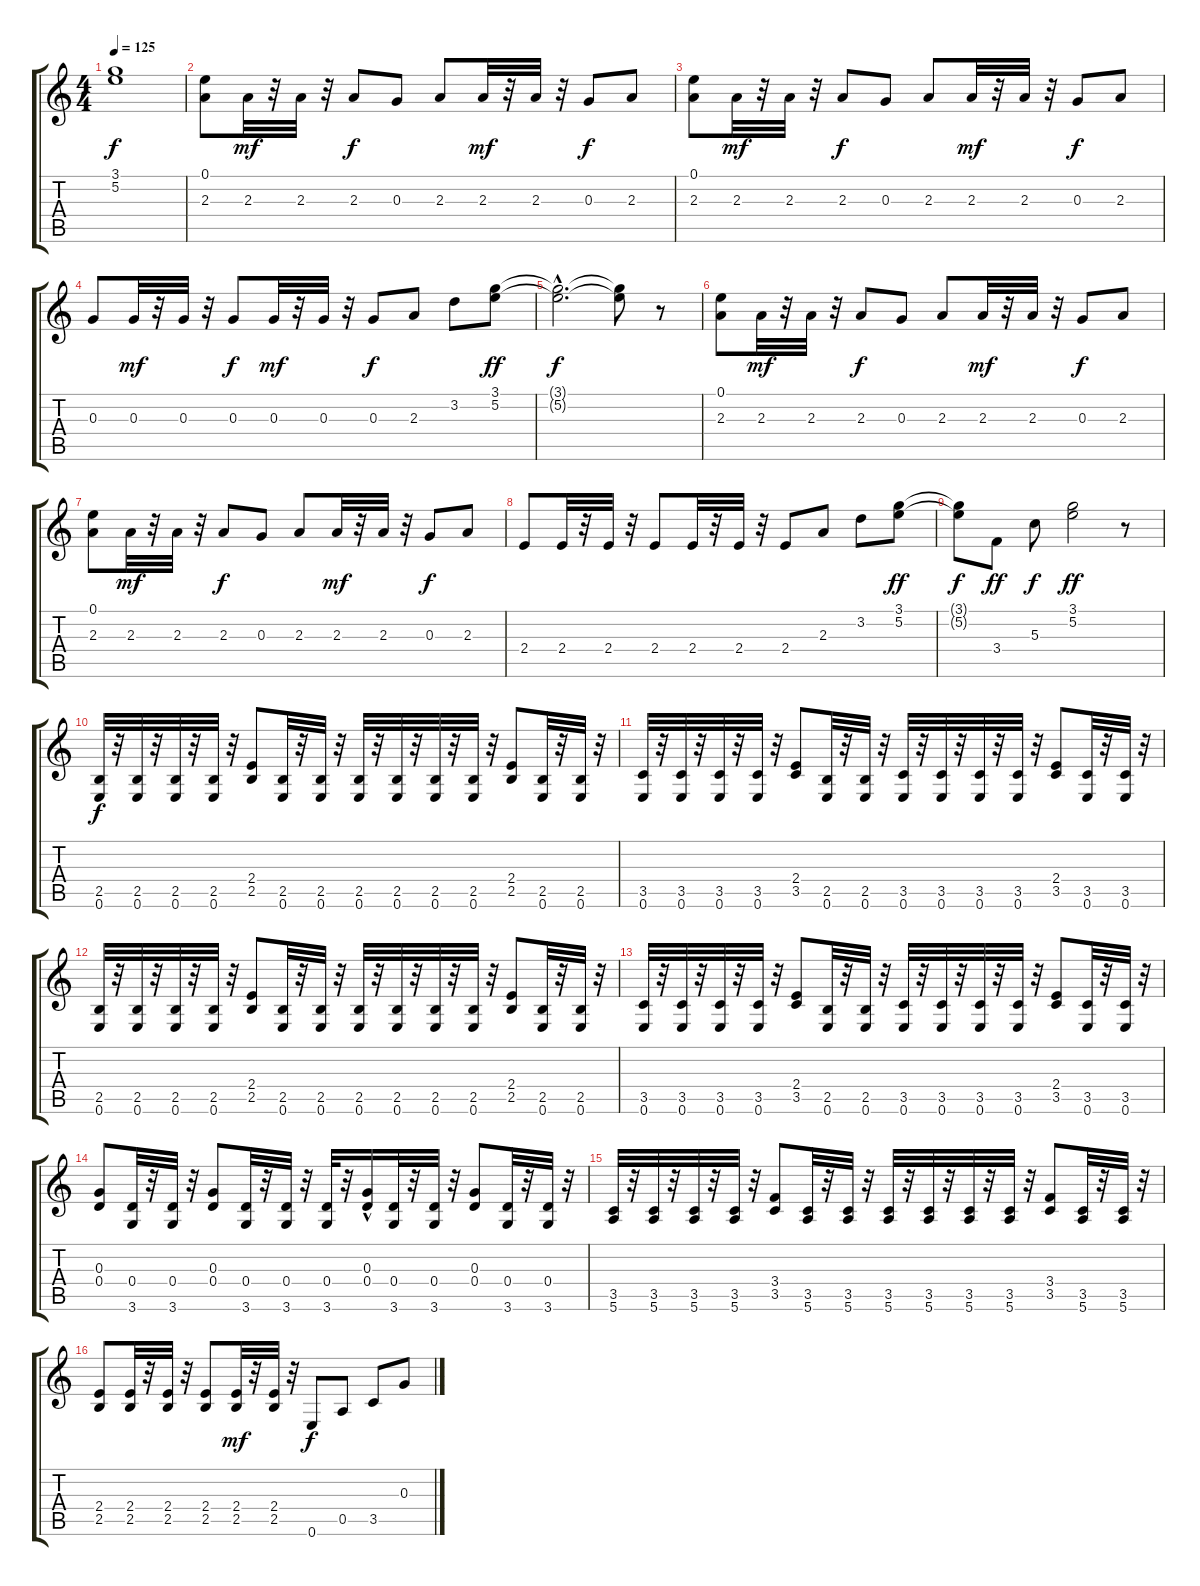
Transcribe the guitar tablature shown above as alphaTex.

\track "" {instrument distortionguitar}
\staff {score tabs}
\tuning (E4 B3 G3 D3 A2 E2) {hide}
\ts (4 4)
\tempo 125
\clef g2
\ks c
(3.1{t} 5.2{t}).1{dy f} |
(0.1 2.3).8 2.3.32{dy mf} r.32 2.3.32 r.32 2.3.8{dy f} 0.3.8 2.3.8 2.3.32{dy mf} r.32 2.3.32 r.32 0.3.8{dy f} 2.3.8 |
(0.1 2.3).8 2.3.32{dy mf} r.32 2.3.32 r.32 2.3.8{dy f} 0.3.8 2.3.8 2.3.32{dy mf} r.32 2.3.32 r.32 0.3.8{dy f} 2.3.8 |
0.3.8 0.3.32{dy mf} r.32 0.3.32 r.32 0.3.8{dy f} 0.3.32{dy mf} r.32 0.3.32 r.32 0.3.8{dy f} 2.3.8 3.2.8 (3.1 5.2).8{dy ff} |
(3.1{hac t} 5.2{hac t}).2{d dy f} (3.1{t} 5.2{t}).8 r.8 |
(0.1 2.3).8 2.3.32{dy mf} r.32 2.3.32 r.32 2.3.8{dy f} 0.3.8 2.3.8 2.3.32{dy mf} r.32 2.3.32 r.32 0.3.8{dy f} 2.3.8 |
(0.1 2.3).8 2.3.32{dy mf} r.32 2.3.32 r.32 2.3.8{dy f} 0.3.8 2.3.8 2.3.32{dy mf} r.32 2.3.32 r.32 0.3.8{dy f} 2.3.8 |
2.4.8 2.4.32 r.32 2.4.32 r.32 2.4.8 2.4.32 r.32 2.4.32 r.32 2.4.8 2.3.8 3.2.8 (3.1 5.2).8{dy ff} |
(3.1{t} 5.2{t}).8{dy f} 3.4.8{dy ff} 5.3.8{dy f} (3.1 5.2).2{dy ff} r.8 |
(2.5 0.6).32{dy f} r.32 (2.5 0.6).32 r.32 (2.5 0.6).32 r.32 (2.5 0.6).32 r.32 (2.4 2.5).8 (2.5 0.6).32 r.32 (2.5 0.6).32 r.32 (2.5 0.6).32 r.32 (2.5 0.6).32 r.32 (2.5 0.6).32 r.32 (2.5 0.6).32 r.32 (2.4 2.5).8 (2.5 0.6).32 r.32 (2.5 0.6).32 r.32 |
(3.5 0.6).32 r.32 (3.5 0.6).32 r.32 (3.5 0.6).32 r.32 (3.5 0.6).32 r.32 (2.4 3.5).8 (2.5 0.6).32 r.32 (2.5 0.6).32 r.32 (3.5 0.6).32 r.32 (3.5 0.6).32 r.32 (3.5 0.6).32 r.32 (3.5 0.6).32 r.32 (2.4 3.5).8 (3.5 0.6).32 r.32 (3.5 0.6).32 r.32 |
(2.5 0.6).32 r.32 (2.5 0.6).32 r.32 (2.5 0.6).32 r.32 (2.5 0.6).32 r.32 (2.4 2.5).8 (2.5 0.6).32 r.32 (2.5 0.6).32 r.32 (2.5 0.6).32 r.32 (2.5 0.6).32 r.32 (2.5 0.6).32 r.32 (2.5 0.6).32 r.32 (2.4 2.5).8 (2.5 0.6).32 r.32 (2.5 0.6).32 r.32 |
(3.5 0.6).32 r.32 (3.5 0.6).32 r.32 (3.5 0.6).32 r.32 (3.5 0.6).32 r.32 (2.4 3.5).8 (2.5 0.6).32 r.32 (2.5 0.6).32 r.32 (3.5 0.6).32 r.32 (3.5 0.6).32 r.32 (3.5 0.6).32 r.32 (3.5 0.6).32 r.32 (2.4 3.5).8 (3.5 0.6).32 r.32 (3.5 0.6).32 r.32 |
(0.3 0.4).8 (0.4 3.6).32 r.32 (0.4 3.6).32 r.32 (0.3 0.4).8 (0.4 3.6).32 r.32 (0.4 3.6).32 r.32 (0.4 3.6).32 r.32 (0.3{hac} 0.4).16 (0.4 3.6).32 r.32 (0.4 3.6).32 r.32 (0.3 0.4).8 (0.4 3.6).32 r.32 (0.4 3.6).32 r.32 |
(3.5 5.6).32 r.32 (3.5 5.6).32 r.32 (3.5 5.6).32 r.32 (3.5 5.6).32 r.32 (3.4 3.5).8 (3.5 5.6).32 r.32 (3.5 5.6).32 r.32 (3.5 5.6).32 r.32 (3.5 5.6).32 r.32 (3.5 5.6).32 r.32 (3.5 5.6).32 r.32 (3.4 3.5).8 (3.5 5.6).32 r.32 (3.5 5.6).32 r.32 |
(2.4 2.5).8 (2.4 2.5).32 r.32 (2.4 2.5).32 r.32 (2.4 2.5).8 (2.4 2.5).32{dy mf} r.32 (2.4 2.5).32 r.32 0.6.8{dy f} 0.5.8 3.5.8 0.3.8
